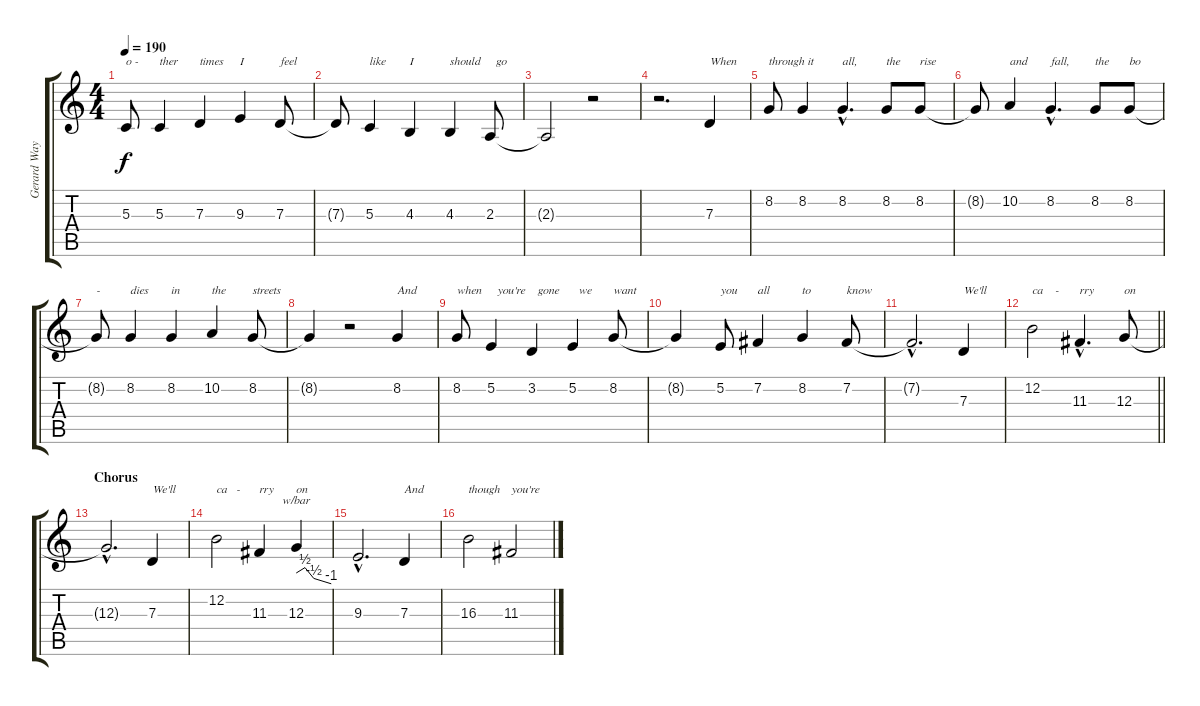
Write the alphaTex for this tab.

\track ("Gerard Way (vocals)" "Gerard Way") {instrument oboe}
\staff {score tabs}
\tuning (E4 B3 G3 D3 A2 E2) {hide}
\ts (4 4)
\tempo 190
\clef g2
\ks c
5.3.8{txt "o -" dy f} 5.3.4{txt "ther"} 7.3.4{txt "times"} 9.3.4{txt "I"} 7.3.8{txt "feel"} |
7.3{t}.8 5.3.4{txt "like"} 4.3.4{txt "I"} 4.3.4{txt "should"} 2.3.8{txt "  go"} |
2.3{t}.2 r.2 |
r.2{d} 7.3.4{txt "When"} |
8.2.8{txt "through it"} 8.2.4 8.2{hac}.4{d txt "all,"} 8.2.8{txt "the"} 8.2.8{txt "rise"} |
8.2{t}.8 10.2.4{txt "and"} 8.2{hac}.4{d txt "fall,"} 8.2.8{txt "the"} 8.2.8{txt "bo"} |
8.2{t}.8{txt "-"} 8.2.4{txt "dies"} 8.2.4{txt "in"} 10.2.4{txt "the"} 8.2.8{txt "streets"} |
8.2{t}.4 r.2 8.2.4{txt "And"} |
8.2.8{txt "when"} 5.2.4{txt "  you're"} 3.2.4{txt "  gone"} 5.2.4{txt "  we"} 8.2.8{txt "want"} |
8.2{t}.4 5.2.8{txt "you"} 7.2.4{txt "all"} 8.2.4{txt "to"} 7.2.8{txt "know"} |
7.2{hac t}.2{d} 7.3.4{txt "We'll"} |
\barLineRight lightlight
12.2.2{txt "ca    -"} 11.3{hac}.4{d txt "rry"} 12.3.8{txt "on"} |
\section ("" "Chorus")
12.3{hac t}.2{d} 7.3.4{txt "We'll"} |
12.2.2{txt "ca   -"} 11.3.4{txt "rry"} 12.3.4{tbe (custom default 0 0 15 2 30 -2 60 -4) txt "on"} |
9.3{hac}.2{d} 7.3.4{txt "And"} |
16.3.2{txt "though"} 11.3.2{txt "you're"}
